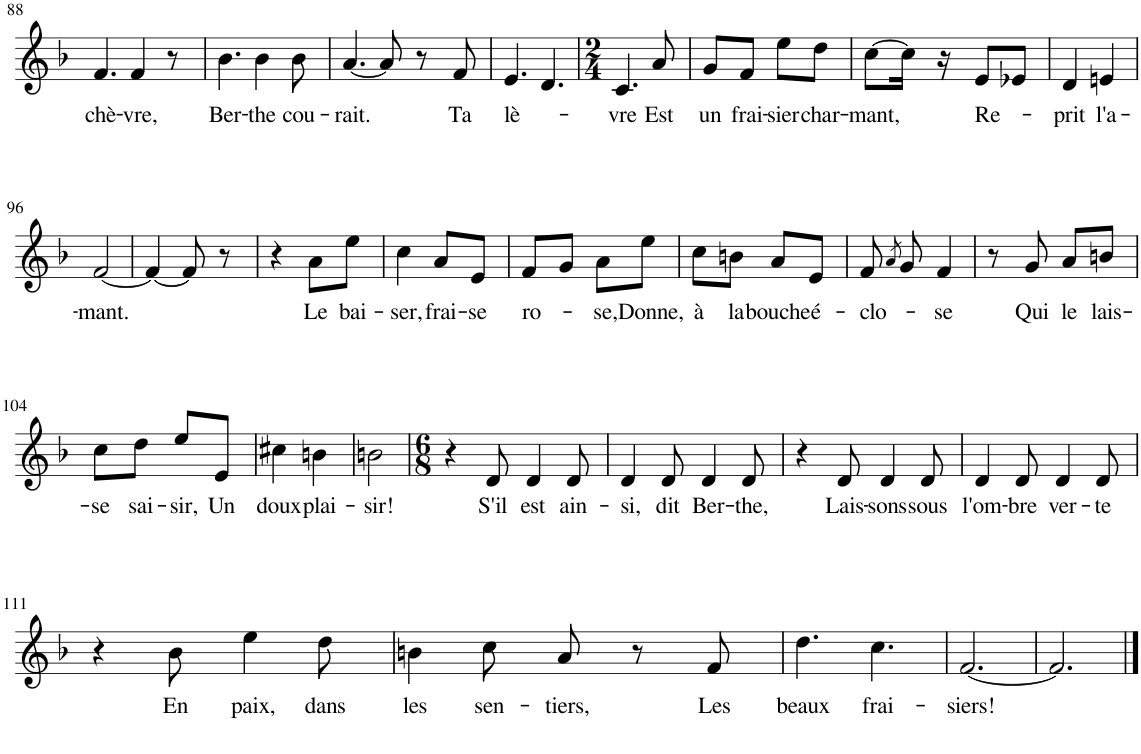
**kern	**text
*part1	*part1
*staff1	*staff1
*I"Piano	*
*I'Pno	*
!!LO:PB:g=z
*clefG2	*
*k[b-]	*
*M6/8	*
=88	=88
!	!LO:LY:b
4.f/	chè-
!	!LO:LY:b
4f/	-vre,
8r	.
=89	=89
!	!LO:LY:b
4.b-\	Ber-
!	!LO:LY:b
4b-\	-the
!	!LO:LY:b
8b-\	cou-
=90	=90
!	!LO:LY:b
[4.a/	-rait.
8a/]	.
8r	.
!	!LO:LY:b
8f/	Ta
=91	=91
!	!LO:LY:b
4.e/	lè-
4.d/	.
=92	=92
*M2/4	*
!	!LO:LY:b
4.c/	-vre
!	!LO:LY:b
8a/	Est
=93	=93
!	!LO:LY:b
8g/L	un
!	!LO:LY:b
8f/J	frai-
!	!LO:LY:b
8ee\L	-sier
!	!LO:LY:b
8dd\J	char-
=94	=94
!	!LO:LY:b
[8cc\L	-mant,
16cc\Jk]	.
16r	.
!	!LO:LY:b
8e/L	Re-
8e-X/J	.
=95	=95
!	!LO:LY:b
4d/	-prit
!	!LO:LY:b
4en/	l'a-
!!LO:LB:g=z
=96	=96
!	!LO:LY:b
[2f/	-mant.
=97	=97
4f/_	.
8f/]	.
8r	.
=98	=98
4r	.
!	!LO:LY:b
8a\L	Le
!	!LO:LY:b
8ee\J	bai-
=99	=99
!	!LO:LY:b
4cc\	-ser,
!	!LO:LY:b
8a/L	frai-
!	!LO:LY:b
8e/J	-se
=100	=100
!	!LO:LY:b
8f/L	ro-
8g/J	.
!	!LO:LY:b
8a\L	-se,
!	!LO:LY:b
8ee\J	Donne,
=101	=101
!	!LO:LY:b
8cc\L	à
!	!LO:LY:b
8bn\J	la
!	!LO:LY:b
8a/L	bouche
!	!LO:LY:b
8e/J	é-
=102	=102
!	!LO:LY:b
8f/	-clo-
8qa/	.
8g/	.
!	!LO:LY:b
4f/	-se
=103	=103
8r	.
!	!LO:LY:b
8g/	Qui
!	!LO:LY:b
8a/L	le
!	!LO:LY:b
8bn/J	lais-
!!LO:LB:g=z
=104	=104
!	!LO:LY:b
8cc\L	-se
!	!LO:LY:b
8dd\J	sai-
!	!LO:LY:b
8ee/L	-sir,
!	!LO:LY:b
8e/J	Un
=105	=105
!	!LO:LY:b
4cc#X\	doux
!	!LO:LY:b
4bn\	plai-
=106	=106
!	!LO:LY:b
2bn\	-sir!
=107	=107
*M6/8	*
4r	.
!	!LO:LY:b
8d/	S'il
!	!LO:LY:b
4d/	est
!	!LO:LY:b
8d/	ain-
=108	=108
!	!LO:LY:b
4d/	-si,
!	!LO:LY:b
8d/	dit
!	!LO:LY:b
4d/	Ber-
!	!LO:LY:b
8d/	-the,
=109	=109
4r	.
!	!LO:LY:b
8d/	Lais-
!	!LO:LY:b
4d/	-sons
!	!LO:LY:b
8d/	sous
=110	=110
!	!LO:LY:b
4d/	l'om-
!	!LO:LY:b
8d/	-bre
!	!LO:LY:b
4d/	ver-
!	!LO:LY:b
8d/	-te
!!LO:LB:g=z
=111	=111
4r	.
!	!LO:LY:b
8b-\	En
!	!LO:LY:b
4ee\	paix,
!	!LO:LY:b
8dd\	dans
=112	=112
!	!LO:LY:b
4bn\	les
!	!LO:LY:b
8cc\	sen-
!	!LO:LY:b
8a/	-tiers,
8r	.
!	!LO:LY:b
8f/	Les
=113	=113
!	!LO:LY:b
4.dd\	beaux
!	!LO:LY:b
4.cc\	frai-
=114	=114
!	!LO:LY:b
[2.f/	-siers!
=115	=115
2.f/]	.
==	==
*-	*-
